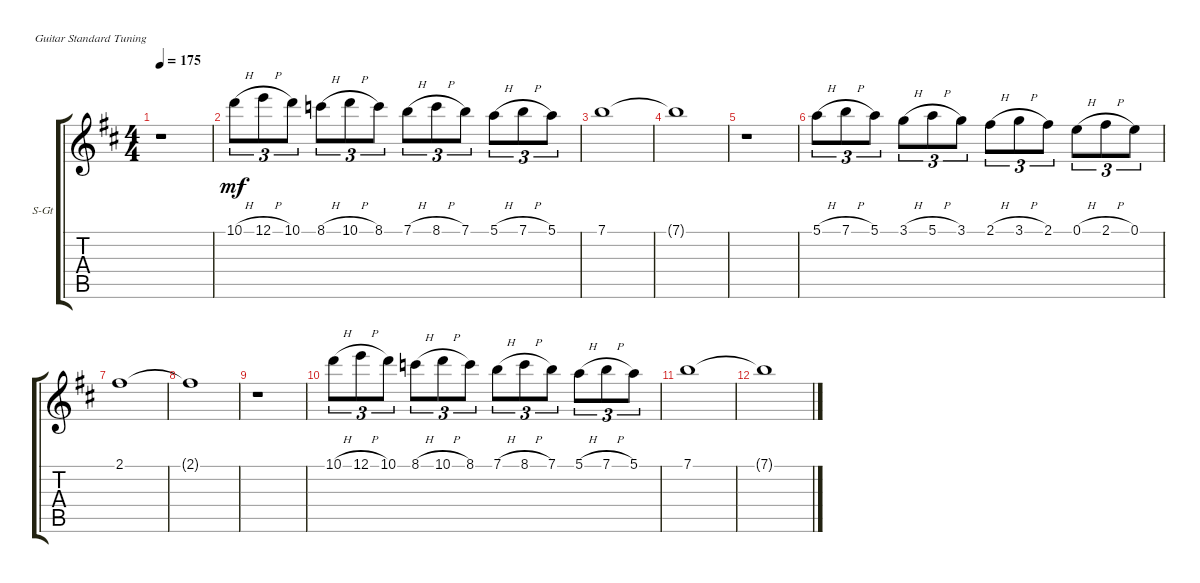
\defaultSystemsLayout 4
\bracketExtendMode groupsimilarinstruments
\firstSystemTrackNameOrientation horizontal
\otherSystemsTrackNameOrientation horizontal
\track ("Solo Guitar R" "S-Gt") {instrument acousticguitarsteel}
\staff {score tabs}
\tuning (E4 B3 G3 D3 A2 E2)
\ts (4 4)
\tempo 175
\clef g2
\ks d
r.1{dy mf} |
10.1{h}.8{tu (3 2)} 12.1{h}.8{tu (3 2)} 10.1.8{tu (3 2)} 8.1{h}.8{tu (3 2)} 10.1{h}.8{tu (3 2)} 8.1.8{tu (3 2)} 7.1{h}.8{tu (3 2)} 8.1{h}.8{tu (3 2)} 7.1.8{tu (3 2)} 5.1{h}.8{tu (3 2)} 7.1{h}.8{tu (3 2)} 5.1.8{tu (3 2)} |
7.1.1 |
7.1{t}.1 |
r.1 |
5.1{h}.8{tu (3 2)} 7.1{h}.8{tu (3 2)} 5.1.8{tu (3 2)} 3.1{h}.8{tu (3 2)} 5.1{h}.8{tu (3 2)} 3.1.8{tu (3 2)} 2.1{h}.8{tu (3 2)} 3.1{h}.8{tu (3 2)} 2.1.8{tu (3 2)} 0.1{h}.8{tu (3 2)} 2.1{h}.8{tu (3 2)} 0.1.8{tu (3 2)} |
2.1.1 |
2.1{t}.1 |
r.1 |
10.1{h}.8{tu (3 2)} 12.1{h}.8{tu (3 2)} 10.1.8{tu (3 2)} 8.1{h}.8{tu (3 2)} 10.1{h}.8{tu (3 2)} 8.1.8{tu (3 2)} 7.1{h}.8{tu (3 2)} 8.1{h}.8{tu (3 2)} 7.1.8{tu (3 2)} 5.1{h}.8{tu (3 2)} 7.1{h}.8{tu (3 2)} 5.1.8{tu (3 2)} |
7.1.1 |
7.1{t}.1
